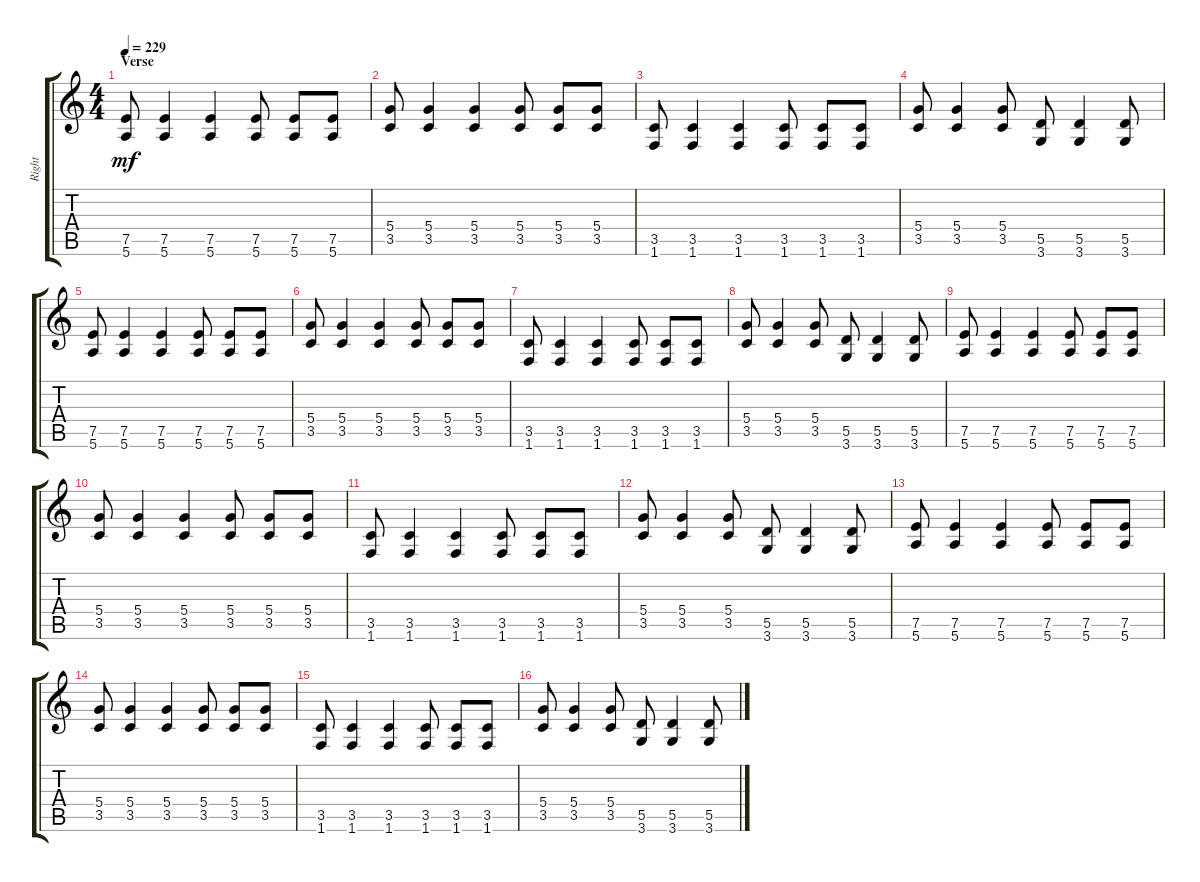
\track ("Right" "Right") {instrument distortionguitar}
\staff {score tabs}
\tuning (E4 B3 G3 D3 A2 E2) {hide}
\ts (4 4)
\section ("" "Verse")
\tempo 229
\clef g2
\ks c
(7.5 5.6).8{dy mf} (7.5 5.6).4 (7.5 5.6).4 (7.5 5.6).8 (7.5 5.6).8 (7.5 5.6).8 |
(5.4 3.5).8 (5.4 3.5).4 (5.4 3.5).4 (5.4 3.5).8 (5.4 3.5).8 (5.4 3.5).8 |
(3.5 1.6).8 (3.5 1.6).4 (3.5 1.6).4 (3.5 1.6).8 (3.5 1.6).8 (3.5 1.6).8 |
(5.4 3.5).8 (5.4 3.5).4 (5.4 3.5).8 (5.5 3.6).8 (5.5 3.6).4 (5.5 3.6).8 |
(7.5 5.6).8 (7.5 5.6).4 (7.5 5.6).4 (7.5 5.6).8 (7.5 5.6).8 (7.5 5.6).8 |
(5.4 3.5).8 (5.4 3.5).4 (5.4 3.5).4 (5.4 3.5).8 (5.4 3.5).8 (5.4 3.5).8 |
(3.5 1.6).8 (3.5 1.6).4 (3.5 1.6).4 (3.5 1.6).8 (3.5 1.6).8 (3.5 1.6).8 |
(5.4 3.5).8 (5.4 3.5).4 (5.4 3.5).8 (5.5 3.6).8 (5.5 3.6).4 (5.5 3.6).8 |
(7.5 5.6).8 (7.5 5.6).4 (7.5 5.6).4 (7.5 5.6).8 (7.5 5.6).8 (7.5 5.6).8 |
(5.4 3.5).8 (5.4 3.5).4 (5.4 3.5).4 (5.4 3.5).8 (5.4 3.5).8 (5.4 3.5).8 |
(3.5 1.6).8 (3.5 1.6).4 (3.5 1.6).4 (3.5 1.6).8 (3.5 1.6).8 (3.5 1.6).8 |
(5.4 3.5).8 (5.4 3.5).4 (5.4 3.5).8 (5.5 3.6).8 (5.5 3.6).4 (5.5 3.6).8 |
(7.5 5.6).8 (7.5 5.6).4 (7.5 5.6).4 (7.5 5.6).8 (7.5 5.6).8 (7.5 5.6).8 |
(5.4 3.5).8 (5.4 3.5).4 (5.4 3.5).4 (5.4 3.5).8 (5.4 3.5).8 (5.4 3.5).8 |
(3.5 1.6).8 (3.5 1.6).4 (3.5 1.6).4 (3.5 1.6).8 (3.5 1.6).8 (3.5 1.6).8 |
(5.4 3.5).8 (5.4 3.5).4 (5.4 3.5).8 (5.5 3.6).8 (5.5 3.6).4 (5.5 3.6).8
